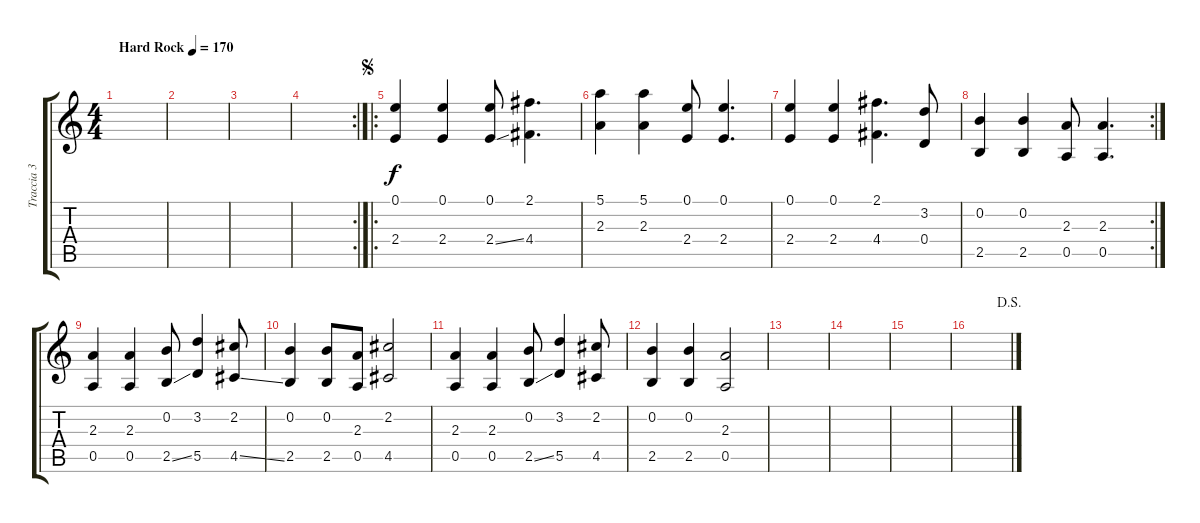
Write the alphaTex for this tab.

\track ("Traccia 3" "Traccia 3") {instrument acousticguitarsteel}
\staff {score tabs}
\tuning (E4 B3 G3 D3 A2 E2) {hide}
\ts (4 4)
\tempo (170 "Hard Rock")
\clef g2
\ks c
|
|
|
\rc 2
|
\ro
\jump segno
(0.1 2.4).4 (0.1 2.4).4 (0.1 2.4{ss}).8 (2.1 4.4).4{d} |
(5.1 2.3).4 (5.1 2.3).4 (0.1 2.4).8 (0.1 2.4).4{d} |
(0.1 2.4).4 (0.1 2.4).4 (2.1 4.4).4{d} (3.2 0.4).8 |
\rc 2
(0.2 2.5).4 (0.2 2.5).4 (2.3 0.5).8 (2.3 0.5).4{d} |
(2.3 0.5).4 (2.3 0.5).4 (0.2 2.5{ss}).8 (3.2 5.5).4 (2.2 4.5{ss}).8 |
(0.2 2.5).4 (0.2 2.5).8 (2.3 0.5).8 (2.2 4.5).2 |
(2.3 0.5).4 (2.3 0.5).4 (0.2 2.5{ss}).8 (3.2 5.5).4 (2.2 4.5).8 |
(0.2 2.5).4 (0.2 2.5).4 (2.3 0.5).2 |
|
|
|
\jump dalsegno
